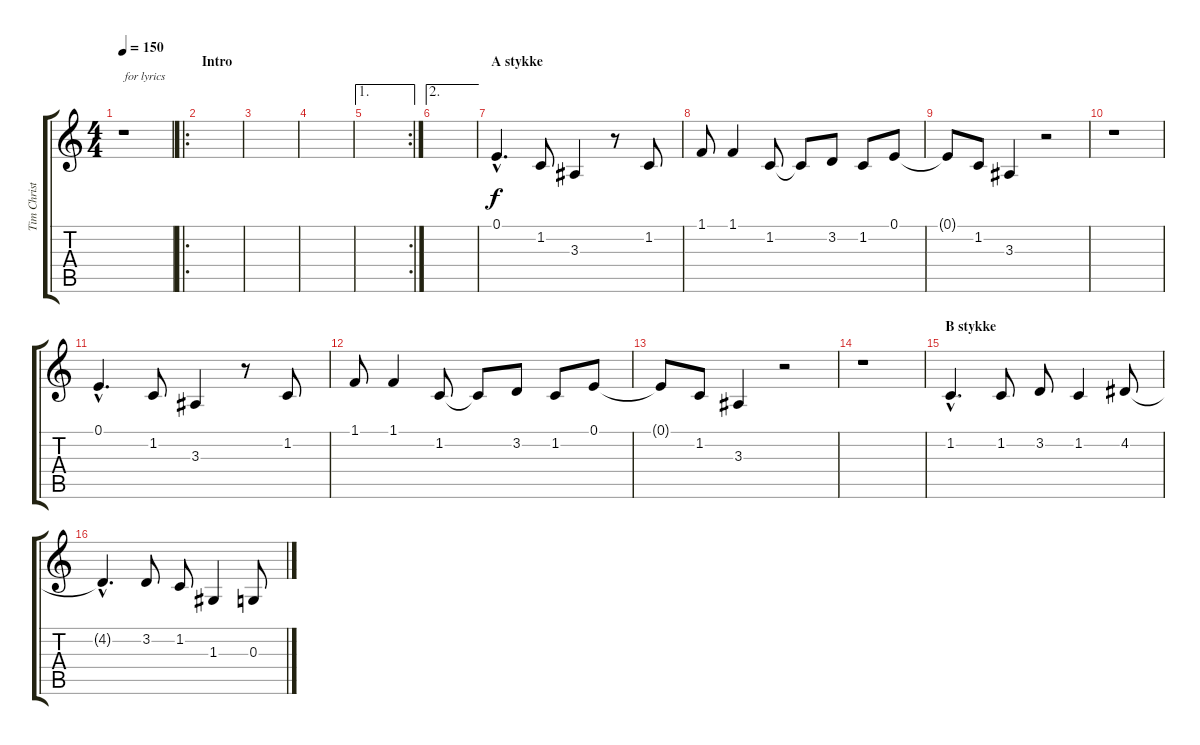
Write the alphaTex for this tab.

\track ("Tim Christensen (Vocal)" "Tim Christ") {instrument voiceoohs}
\staff {score tabs}
\tuning (E4 B3 G3 D3 A2 E2) {hide}
\ts (4 4)
\tempo 150
\clef g2
\ks c
r.1{txt "for lyrics" dy f instrument voiceoohs} |
\ro
\section ("" "Intro")
|
|
|
\ae 1
\rc 2
|
\ae 2
|
\section ("" "A stykke")
0.1{hac}.4{d} 1.2.8 3.3.4 r.8 1.2.8 |
1.1.8 1.1.4 1.2.8 1.2{t}.8 3.2.8 1.2.8 0.1.8 |
0.1{t}.8 1.2.8 3.3.4 r.2 |
r.1 |
0.1{hac}.4{d} 1.2.8 3.3.4 r.8 1.2.8 |
1.1.8 1.1.4 1.2.8 1.2{t}.8 3.2.8 1.2.8 0.1.8 |
0.1{t}.8 1.2.8 3.3.4 r.2 |
r.1 |
\section ("" "B stykke")
1.2{hac}.4{d} 1.2.8 3.2.8 1.2.4 4.2.8 |
4.2{hac t}.4{d} 3.2.8 1.2.8 1.3.4 0.3.8
